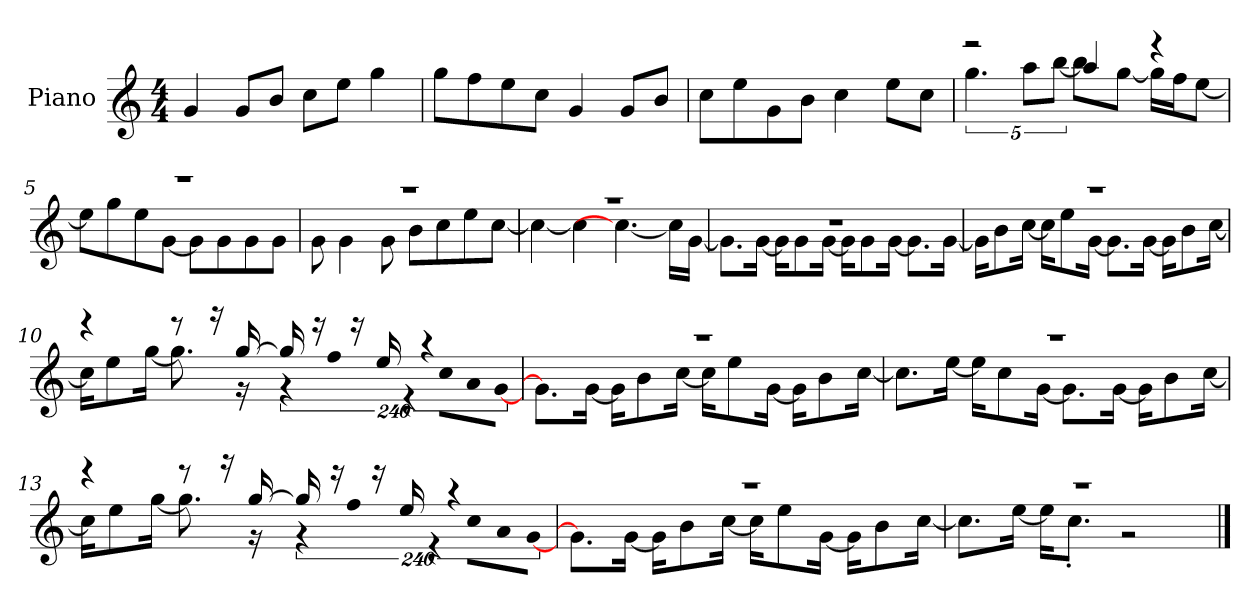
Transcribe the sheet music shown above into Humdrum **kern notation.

**kern
*part1
*staff1
*I"Piano
*I'P-no
*clefG2
*k[]
*M4/4
*MM90
=1
4g/
8g/L
8b/J
8cc\L
8ee\J
4gg\
=2
8gg\L
8ff\
8ee\
8cc\J
4g/
8g/L
8b/J
=3
8cc\L
8ee\
8g\
8b\J
4cc\
8ee\L
8cc\J
=4
*^
2r	5.gg\
.	10aa\L
.	[10bb\J
4aa/	8bb\L]
.	[8gg\J
4r	16gg\LL]
.	16ff\J
.	[8ee\J
=5	=5
1r	8ee\L]
.	8gg\
.	8ee\
.	[8g\J
.	8g\L]
.	8g\
.	8g\
.	8g\J
!!LO:LB:g=z	!!
=6	=6
1r	8g\
.	4g\
.	8g\
.	8b\L
.	8cc\
.	8ee\
.	[8cc\J
=7	=7
1r	4cc\_
.	4cc\]
.	4.cc\_
.	16cc\LL]
.	[16g\JJ
=8	=8
1r	8.g\L]
.	[16g\Jk
.	16g\KL]
.	8g\
.	[16g\Jk
.	16g\KL]
.	8g\
.	[16g\Jk
.	8.g\L]
.	[16g\Jk
=9	=9
1r	16g\KL]
.	8b\
.	[16cc\Jk
.	16cc\KL]
.	8ee\
.	[16g\Jk
.	8.g\L]
.	[16g\Jk
.	16g\KL]
.	8b\
.	[16cc\Jk
!!LO:LB:g=z	!!
=10	=10
4r	16cc\KL]
.	8ee\
.	[16gg\Jk
8r	8.gg\]
16r	.
[16gg/	16r
!	!LO:N:vis=16
16gg/]	1920%137r
16r	.
!	!LO:N:vis=8
.	960%137ff\
16r	.
16ee/	.
!	!LO:N:vis=16
.	1920%137r
4r	.
!	!LO:N:vis=16
.	1920%137cc\LL
!	!LO:N:vis=16
.	1920%137a\
!	!LO:N:vis=16
.	[1920%137g\JJ
.	1920ryy
=11	=11
1r	8.g\L]
.	[16g\Jk
.	16g\KL]
.	8b\
.	[16cc\Jk
.	16cc\KL]
.	8ee\
.	[16g\Jk
.	16g\KL]
.	8b\
.	[16cc\Jk
=12	=12
1r	8.cc\L]
.	[16ee\Jk
.	16ee\KL]
.	8cc\
.	[16g\Jk
.	8.g\L]
.	[16g\Jk
.	16g\KL]
.	8b\
.	[16cc\Jk
!!LO:LB:g=z	!!
=13	=13
4r	16cc\KL]
.	8ee\
.	[16gg\Jk
8r	8.gg\]
16r	.
[16gg/	16r
!	!LO:N:vis=16
16gg/]	1920%137r
16r	.
!	!LO:N:vis=8
.	960%137ff\
16r	.
16ee/	.
!	!LO:N:vis=16
.	1920%137r
4r	.
!	!LO:N:vis=16
.	1920%137cc\LL
!	!LO:N:vis=16
.	1920%137a\
!	!LO:N:vis=16
.	[1920%137g\JJ
.	1920ryy
=14	=14
1r	8.g\L]
.	[16g\Jk
.	16g\KL]
.	8b\
.	[16cc\Jk
.	16cc\KL]
.	8ee\
.	[16g\Jk
.	16g\KL]
.	8b\
.	[16cc\Jk
=15	=15
1r	8.cc\L]
.	[16ee\Jk
.	16ee\KL]
.	8.cc'\J
.	2r
*v	*v
==
*-
